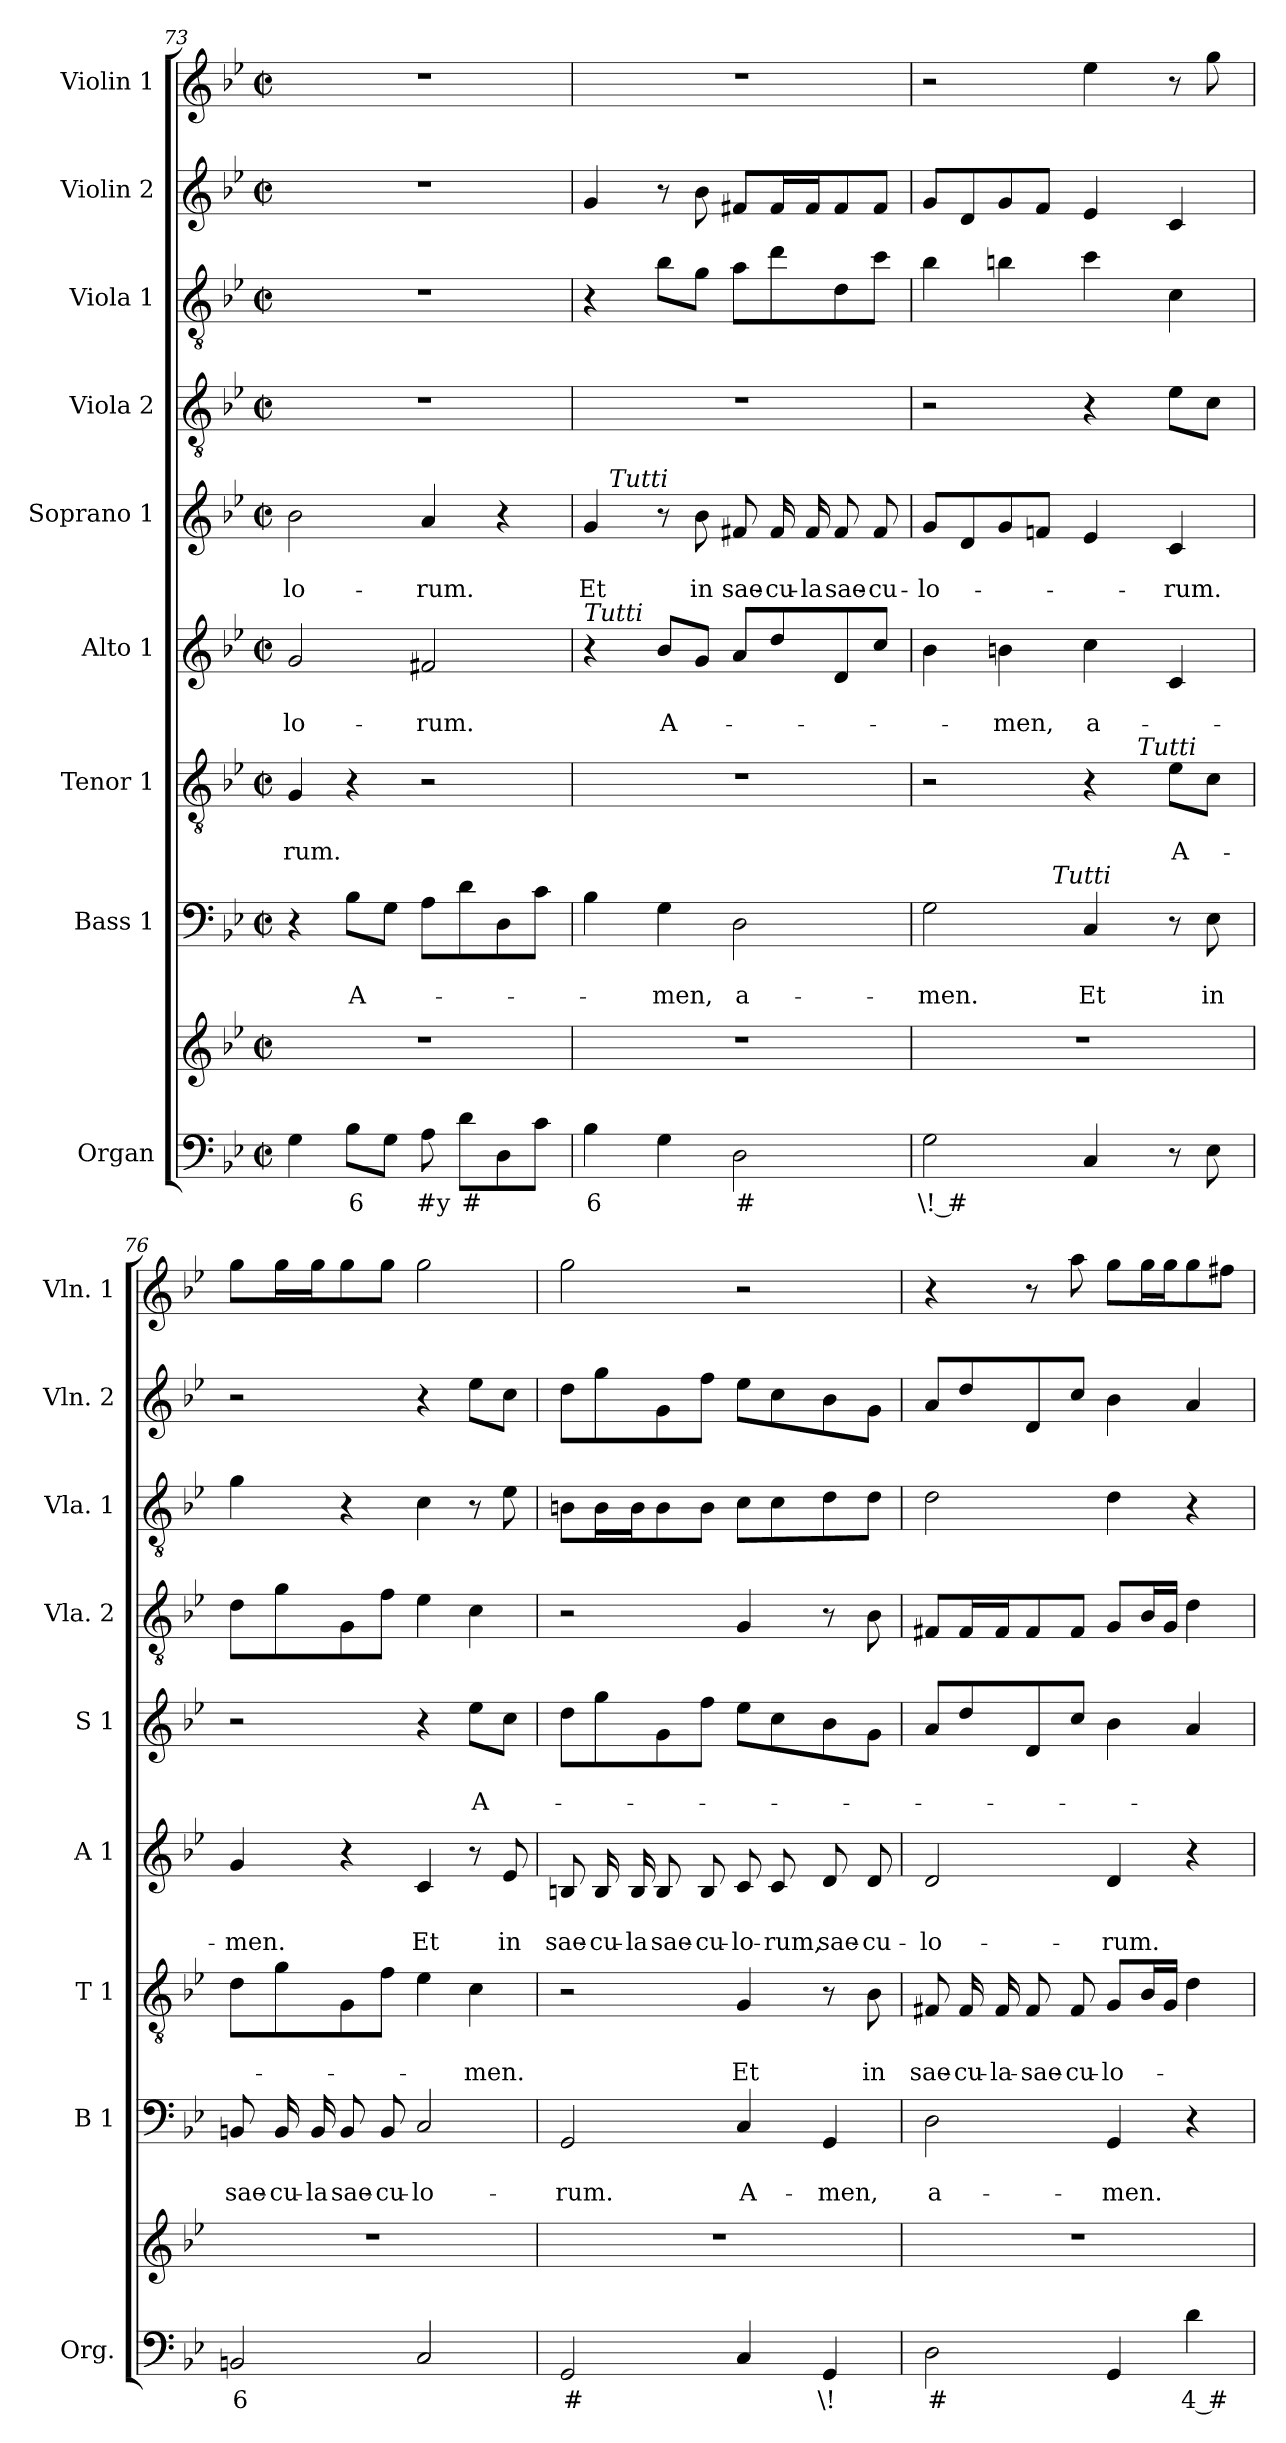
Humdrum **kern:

**kern	**text	**kern	**kern	**text	**text	**kern	**text	**text	**kern	**text	**text	**kern	**text	**text	**kern	**kern	**kern	**kern
*part9	*part9	*part9	*part8	*part8	*part8	*part7	*part7	*part7	*part6	*part6	*part6	*part5	*part5	*part5	*part4	*part3	*part2	*part1
*staff10	*staff10	*staff9	*staff8	*staff8	*staff8	*staff7	*staff7	*staff7	*staff6	*staff6	*staff6	*staff5	*staff5	*staff5	*staff4	*staff3	*staff2	*staff1
*I"Organ	*	*	*I"Bass 1	*	*	*I"Tenor 1	*	*	*I"Alto 1	*	*	*I"Soprano 1	*	*	*I"Viola 2	*I"Viola 1	*I"Violin 2	*I"Violin 1
*I'Org.	*	*	*I'B 1	*	*	*I'T 1	*	*	*I'A 1	*	*	*I'S 1	*	*	*I'Vla. 2	*I'Vla. 1	*I'Vln. 2	*I'Vln. 1
!!LO:PB:g=z
*clefF4	*	*clefG2	*clefF4	*	*	*clefGv2	*	*	*clefG2	*	*	*clefG2	*	*	*clefGv2	*clefGv2	*clefG2	*clefG2
*k[b-e-]	*	*k[b-e-]	*k[b-e-]	*	*	*k[b-e-]	*	*	*k[b-e-]	*	*	*k[b-e-]	*	*	*k[b-e-]	*k[b-e-]	*k[b-e-]	*k[b-e-]
*B-:	*	*B-:	*B-:	*	*	*B-:	*	*	*B-:	*	*	*B-:	*	*	*B-:	*B-:	*B-:	*B-:
*M2/2	*	*M2/2	*M2/2	*	*	*M2/2	*	*	*M2/2	*	*	*M2/2	*	*	*M2/2	*M2/2	*M2/2	*M2/2
*met(c|)	*	*met(c|)	*met(c|)	*	*	*met(c|)	*	*	*met(c|)	*	*	*met(c|)	*	*	*met(c|)	*met(c|)	*met(c|)	*met(c|)
=73	=73	=73	=73	=73	=73	=73	=73	=73	=73	=73	=73	=73	=73	=73	=73	=73	=73	=73
!	!	!	!	!	!	!	!	!LO:LY:b	!	!	!LO:LY:b	!	!	!LO:LY:b	!	!	!	!
4G\	.	1r	4r	.	.	4G/	.	-rum.	2g/	.	-lo-	2b-\	.	-lo-	1r	1r	1r	1r
!	!LO:LY:b	!	!	!	!LO:LY:b	!	!	!	!	!	!	!	!	!	!	!	!	!
8B-\L	6	.	8B-\L	.	A-	4r	.	.	.	.	.	.	.	.	.	.	.	.
8G\J	.	.	8G\J	.	.	.	.	.	.	.	.	.	.	.	.	.	.	.
!	!LO:LY:b	!	!	!	!	!	!	!	!	!	!LO:LY:b	!	!	!LO:LY:b	!	!	!	!
8A\	#y	.	8A\L	.	.	2r	.	.	2f#X/	.	-rum.	4a/	.	-rum.	.	.	.	.
!	!LO:LY:b	!	!	!	!	!	!	!	!	!	!	!	!	!	!	!	!	!
8d\L	#	.	8d\	.	.	.	.	.	.	.	.	.	.	.	.	.	.	.
8D\	.	.	8D\	.	.	.	.	.	.	.	.	4r	.	.	.	.	.	.
8c\J	.	.	8c\J	.	.	.	.	.	.	.	.	.	.	.	.	.	.	.
=74	=74	=74	=74	=74	=74	=74	=74	=74	=74	=74	=74	=74	=74	=74	=74	=74	=74	=74
!	!	!	!	!	!	!	!	!	!LO:TX:a:i:t=Tutti	!	!	!	!	!	!	!	!	!
!	!LO:LY:b	!	!	!	!	!	!	!	!	!	!	!	!	!LO:LY:b	!	!	!	!
*	*	*	*	*	*	*	*	*	*	*	*	*^	*	*	*	*	*	*
4B-\	6	1r	4B-\	.	.	1r	.	.	4r	.	.	4g/	16ryy	.	Et	1r	4r	4g/	1r
!	!	!	!	!	!	!	!	!	!	!	!	!	!LO:TX:a:i:t=Tutti	!	!	!	!	!	!
.	.	.	.	.	.	.	.	.	.	.	.	.	2...ryy	.	.	.	.	.	.
!	!	!	!	!	!LO:LY:b	!	!	!	!	!	!LO:LY:b	!	!	!	!	!	!	!	!
4G\	.	.	4G\	.	-men,	.	.	.	8b-/L	.	A-	8r	.	.	.	.	8b-\L	8r	.
!	!	!	!	!	!	!	!	!	!	!	!	!	!	!	!LO:LY:b	!	!	!	!
.	.	.	.	.	.	.	.	.	8g/J	.	.	8b-\	.	.	in	.	8g\J	8b-\	.
!	!LO:LY:b	!	!	!	!LO:LY:b	!	!	!	!	!	!	!	!	!	!LO:LY:b	!	!	!	!
2D\	#	.	2D\	.	a-	.	.	.	8a/L	.	.	8f#X/	.	.	sae-	.	8a\L	8f#X/L	.
!	!	!	!	!	!	!	!	!	!	!	!	!	!	!	!LO:LY:b	!	!	!	!
.	.	.	.	.	.	.	.	.	8dd/	.	.	16f#/	.	.	-cu-	.	8dd\	16f#/L	.
!	!	!	!	!	!	!	!	!	!	!	!	!	!	!	!LO:LY:b	!	!	!	!
.	.	.	.	.	.	.	.	.	.	.	.	16f#/	.	.	-la	.	.	16f#/J	.
!	!	!	!	!	!	!	!	!	!	!	!	!	!	!	!LO:LY:b	!	!	!	!
.	.	.	.	.	.	.	.	.	8d/	.	.	8f#/	.	.	sae-	.	8d\	8f#/	.
!	!	!	!	!	!	!	!	!	!	!	!	!	!	!	!LO:LY:b	!	!	!	!
.	.	.	.	.	.	.	.	.	8cc/J	.	.	8f#/	.	.	-cu-	.	8cc\J	8f#/J	.
=75	=75	=75	=75	=75	=75	=75	=75	=75	=75	=75	=75	=75	=75	=75	=75	=75	=75	=75	=75
!	!LO:LY:b	!	!	!	!LO:LY:b	!	!	!	!	!	!	!	!	!	!LO:LY:b	!	!	!	!
*	*	*	*^	*	*	*^	*	*	*	*	*	*v	*v	*	*	*	*	*	*
2G\	\! #	1r	2G\	4ryy	.	-men.	2r	2ryy	.	.	4b-\	.	.	8g/L	.	-lo-	2r	4b-\	8g/L	2r
.	.	.	.	.	.	.	.	.	.	.	.	.	.	8d/	.	.	.	.	8d/	.
!	!	!	!	!	!	!	!	!	!	!	!	!	!LO:LY:b	!	!	!	!	!	!	!
.	.	.	.	8ryy	.	.	.	.	.	.	4bn\	.	-men,	8g/	.	.	.	4bn\	8g/	.
.	.	.	.	32ryy	.	.	.	.	.	.	.	.	.	8fn/J	.	.	.	.	8f/J	.
!	!	!	!	!LO:TX:a:i:t=Tutti	!	!	!	!	!	!	!	!	!	!	!	!	!	!	!	!
.	.	.	.	2ryy	.	.	.	.	.	.	.	.	.	.	.	.	.	.	.	.
!	!	!	!	!	!	!LO:LY:b	!	!	!	!	!	!	!LO:LY:b	!	!	!	!	!	!	!
4C/	.	.	4C/	.	.	Et	4r	8ryy	.	.	4cc\	.	a-	4e-/	.	.	4r	4cc\	4e-/	4ee-\
.	.	.	.	.	.	.	.	32ryy	.	.	.	.	.	.	.	.	.	.	.	.
!	!	!	!	!	!	!	!	!LO:TX:a:i:t=Tutti	!	!	!	!	!	!	!	!	!	!	!	!
.	.	.	.	.	.	.	.	4ryy	.	.	.	.	.	.	.	.	.	.	.	.
!	!	!	!	!	!	!	!	!	!	!LO:LY:b	!	!	!	!	!	!LO:LY:b	!	!	!	!
8r	.	.	8r	.	.	.	8e-\L	.	.	A-	4c/	.	.	4c/	.	-rum.	8e-\L	4c\	4c/	8r
!	!	!	!	!	!	!LO:LY:b	!	!	!	!	!	!	!	!	!	!	!	!	!	!
8E-\	.	.	8E-\	.	.	in	8c\J	.	.	.	.	.	.	.	.	.	8c\J	.	.	8gg\
.	.	.	.	16.ryy	.	.	.	16.ryy	.	.	.	.	.	.	.	.	.	.	.	.
=76	=76	=76	=76	=76	=76	=76	=76	=76	=76	=76	=76	=76	=76	=76	=76	=76	=76	=76	=76	=76
!	!LO:LY:b	!	!	!	!	!LO:LY:b	!	!	!	!	!	!	!LO:LY:b	!	!	!	!	!	!	!
*	*	*	*v	*v	*	*	*	*	*	*	*	*	*	*	*	*	*	*	*	*
*	*	*	*	*	*	*v	*v	*	*	*	*	*	*	*	*	*	*	*	*
2BBn/	6	1r	8BBn/	.	sae-	8d\L	.	.	4g/	.	-men.	2r	.	.	8d\L	4g\	2r	8gg\L
!	!	!	!	!	!LO:LY:b	!	!	!	!	!	!	!	!	!	!	!	!	!
.	.	.	16BB/	.	-cu-	8g\	.	.	.	.	.	.	.	.	8g\	.	.	16gg\L
!	!	!	!	!	!LO:LY:b	!	!	!	!	!	!	!	!	!	!	!	!	!
.	.	.	16BB/	.	-la	.	.	.	.	.	.	.	.	.	.	.	.	16gg\J
!	!	!	!	!	!LO:LY:b	!	!	!	!	!	!	!	!	!	!	!	!	!
.	.	.	8BB/	.	sae-	8G\	.	.	4r	.	.	.	.	.	8G\	4r	.	8gg\
!	!	!	!	!	!LO:LY:b	!	!	!	!	!	!	!	!	!	!	!	!	!
.	.	.	8BB/	.	-cu-	8f\J	.	.	.	.	.	.	.	.	8f\J	.	.	8gg\J
!	!	!	!	!	!LO:LY:b	!	!	!	!	!	!LO:LY:b	!	!	!	!	!	!	!
2C/	.	.	2C/	.	-lo-	4e-\	.	.	4c/	.	Et	4r	.	.	4e-\	4c\	4r	2gg\
!	!	!	!	!	!	!	!	!LO:LY:b	!	!	!	!	!	!LO:LY:b	!	!	!	!
.	.	.	.	.	.	4c\	.	-men.	8r	.	.	8ee-\L	.	A-	4c\	8r	8ee-\L	.
!	!	!	!	!	!	!	!	!	!	!	!LO:LY:b	!	!	!	!	!	!	!
.	.	.	.	.	.	.	.	.	8e-/	.	in	8cc\J	.	.	.	8e-\	8cc\J	.
!!LO:LB:g=z
=77	=77	=77	=77	=77	=77	=77	=77	=77	=77	=77	=77	=77	=77	=77	=77	=77	=77	=77
!	!LO:LY:b	!	!	!	!LO:LY:b	!	!	!	!	!	!LO:LY:b	!	!	!	!	!	!	!
2GG/	#	1r	2GG/	.	-rum.	2r	.	.	8Bn/	.	sae-	8dd\L	.	.	2r	8Bn\L	8dd\L	2gg\
!	!	!	!	!	!	!	!	!	!	!	!LO:LY:b	!	!	!	!	!	!	!
.	.	.	.	.	.	.	.	.	16B/	.	-cu-	8gg\	.	.	.	16B\L	8gg\	.
!	!	!	!	!	!	!	!	!	!	!	!LO:LY:b	!	!	!	!	!	!	!
.	.	.	.	.	.	.	.	.	16B/	.	-la	.	.	.	.	16B\J	.	.
!	!	!	!	!	!	!	!	!	!	!	!LO:LY:b	!	!	!	!	!	!	!
.	.	.	.	.	.	.	.	.	8B/	.	sae-	8g\	.	.	.	8B\	8g\	.
!	!	!	!	!	!	!	!	!	!	!	!LO:LY:b	!	!	!	!	!	!	!
.	.	.	.	.	.	.	.	.	8B/	.	-cu-	8ff\J	.	.	.	8B\J	8ff\J	.
!	!	!	!	!	!LO:LY:b	!	!	!LO:LY:b	!	!	!LO:LY:b	!	!	!	!	!	!	!
4C/	.	.	4C/	.	A-	4G/	.	Et	8c/	.	-lo-	8ee-\L	.	.	4G/	8c\L	8ee-\L	2r
!	!	!	!	!	!	!	!	!	!	!	!LO:LY:b	!	!	!	!	!	!	!
.	.	.	.	.	.	.	.	.	8c/	.	-rum,	8cc\	.	.	.	8c\	8cc\	.
!	!LO:LY:b	!	!	!	!LO:LY:b	!	!	!	!	!	!LO:LY:b	!	!	!	!	!	!	!
4GG/	\!	.	4GG/	.	-men,	8r	.	.	8d/	.	sae-	8b-\	.	.	8r	8d\	8b-\	.
!	!	!	!	!	!	!	!	!LO:LY:b	!	!	!LO:LY:b	!	!	!	!	!	!	!
.	.	.	.	.	.	8B-\	.	in	8d/	.	-cu-	8g\J	.	.	8B-\	8d\J	8g\J	.
=78	=78	=78	=78	=78	=78	=78	=78	=78	=78	=78	=78	=78	=78	=78	=78	=78	=78	=78
!	!LO:LY:b	!	!	!	!LO:LY:b	!	!	!LO:LY:b	!	!	!LO:LY:b	!	!	!	!	!	!	!
2D\	#	1r	2D\	.	a-	8F#X/	.	sae-	2d/	.	-lo-	8a/L	.	.	8F#X/L	2d\	8a/L	4r
!	!	!	!	!	!	!	!	!LO:LY:b	!	!	!	!	!	!	!	!	!	!
.	.	.	.	.	.	16F#/	.	-cu-	.	.	.	8dd/	.	.	16F#/L	.	8dd/	.
!	!	!	!	!	!	!	!	!LO:LY:b	!	!	!	!	!	!	!	!	!	!
.	.	.	.	.	.	16F#/	.	-la-	.	.	.	.	.	.	16F#/J	.	.	.
!	!	!	!	!	!	!	!	!LO:LY:b	!	!	!	!	!	!	!	!	!	!
.	.	.	.	.	.	8F#/	.	-sae-	.	.	.	8d/	.	.	8F#/	.	8d/	8r
!	!	!	!	!	!	!	!	!LO:LY:b	!	!	!	!	!	!	!	!	!	!
.	.	.	.	.	.	8F#/	.	-cu-	.	.	.	8cc/J	.	.	8F#/J	.	8cc/J	8aa\
!	!	!	!	!	!LO:LY:b	!	!	!LO:LY:b	!	!	!LO:LY:b	!	!	!	!	!	!	!
4GG/	.	.	4GG/	.	-men.	8G/L	.	-lo-	4d/	.	-rum.	4b-\	.	.	8G/L	4d\	4b-\	8gg\L
.	.	.	.	.	.	16B-/L	.	.	.	.	.	.	.	.	16B-/L	.	.	16gg\L
.	.	.	.	.	.	16G/JJ	.	.	.	.	.	.	.	.	16G/JJ	.	.	16gg\J
!	!LO:LY:b	!	!	!	!	!	!	!	!	!	!	!	!	!	!	!	!	!
4d\	4 #	.	4r	.	.	4d\	.	.	4r	.	.	4a/	.	.	4d\	4r	4a/	8gg\
.	.	.	.	.	.	.	.	.	.	.	.	.	.	.	.	.	.	8ff#X\J
=	=	=	=	=	=	=	=	=	=	=	=	=	=	=	=	=	=	=
*-	*-	*-	*-	*-	*-	*-	*-	*-	*-	*-	*-	*-	*-	*-	*-	*-	*-	*-
